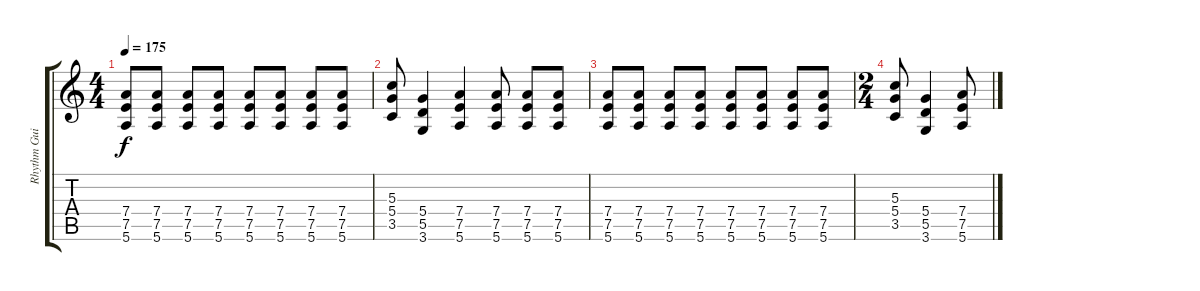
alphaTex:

\track ("Rhythm Guitar" "Rhythm Gui") {instrument distortionguitar}
\staff {score tabs}
\tuning (E4 B3 G3 D3 A2 E2) {hide}
\ts (4 4)
\tempo 175
\clef g2
\ks c
(7.4 7.5 5.6).8{dy f} (7.4 7.5 5.6).8 (7.4 7.5 5.6).8 (7.4 7.5 5.6).8 (7.4 7.5 5.6).8 (7.4 7.5 5.6).8 (7.4 7.5 5.6).8 (7.4 7.5 5.6).8 |
(5.3 5.4 3.5).8 (5.4 5.5 3.6).4 (7.4 7.5 5.6).4 (7.4 7.5 5.6).8 (7.4 7.5 5.6).8 (7.4 7.5 5.6).8 |
(7.4 7.5 5.6).8 (7.4 7.5 5.6).8 (7.4 7.5 5.6).8 (7.4 7.5 5.6).8 (7.4 7.5 5.6).8 (7.4 7.5 5.6).8 (7.4 7.5 5.6).8 (7.4 7.5 5.6).8 |
\ts (2 4)
(5.3 5.4 3.5).8 (5.4 5.5 3.6).4 (7.4 7.5 5.6).8
